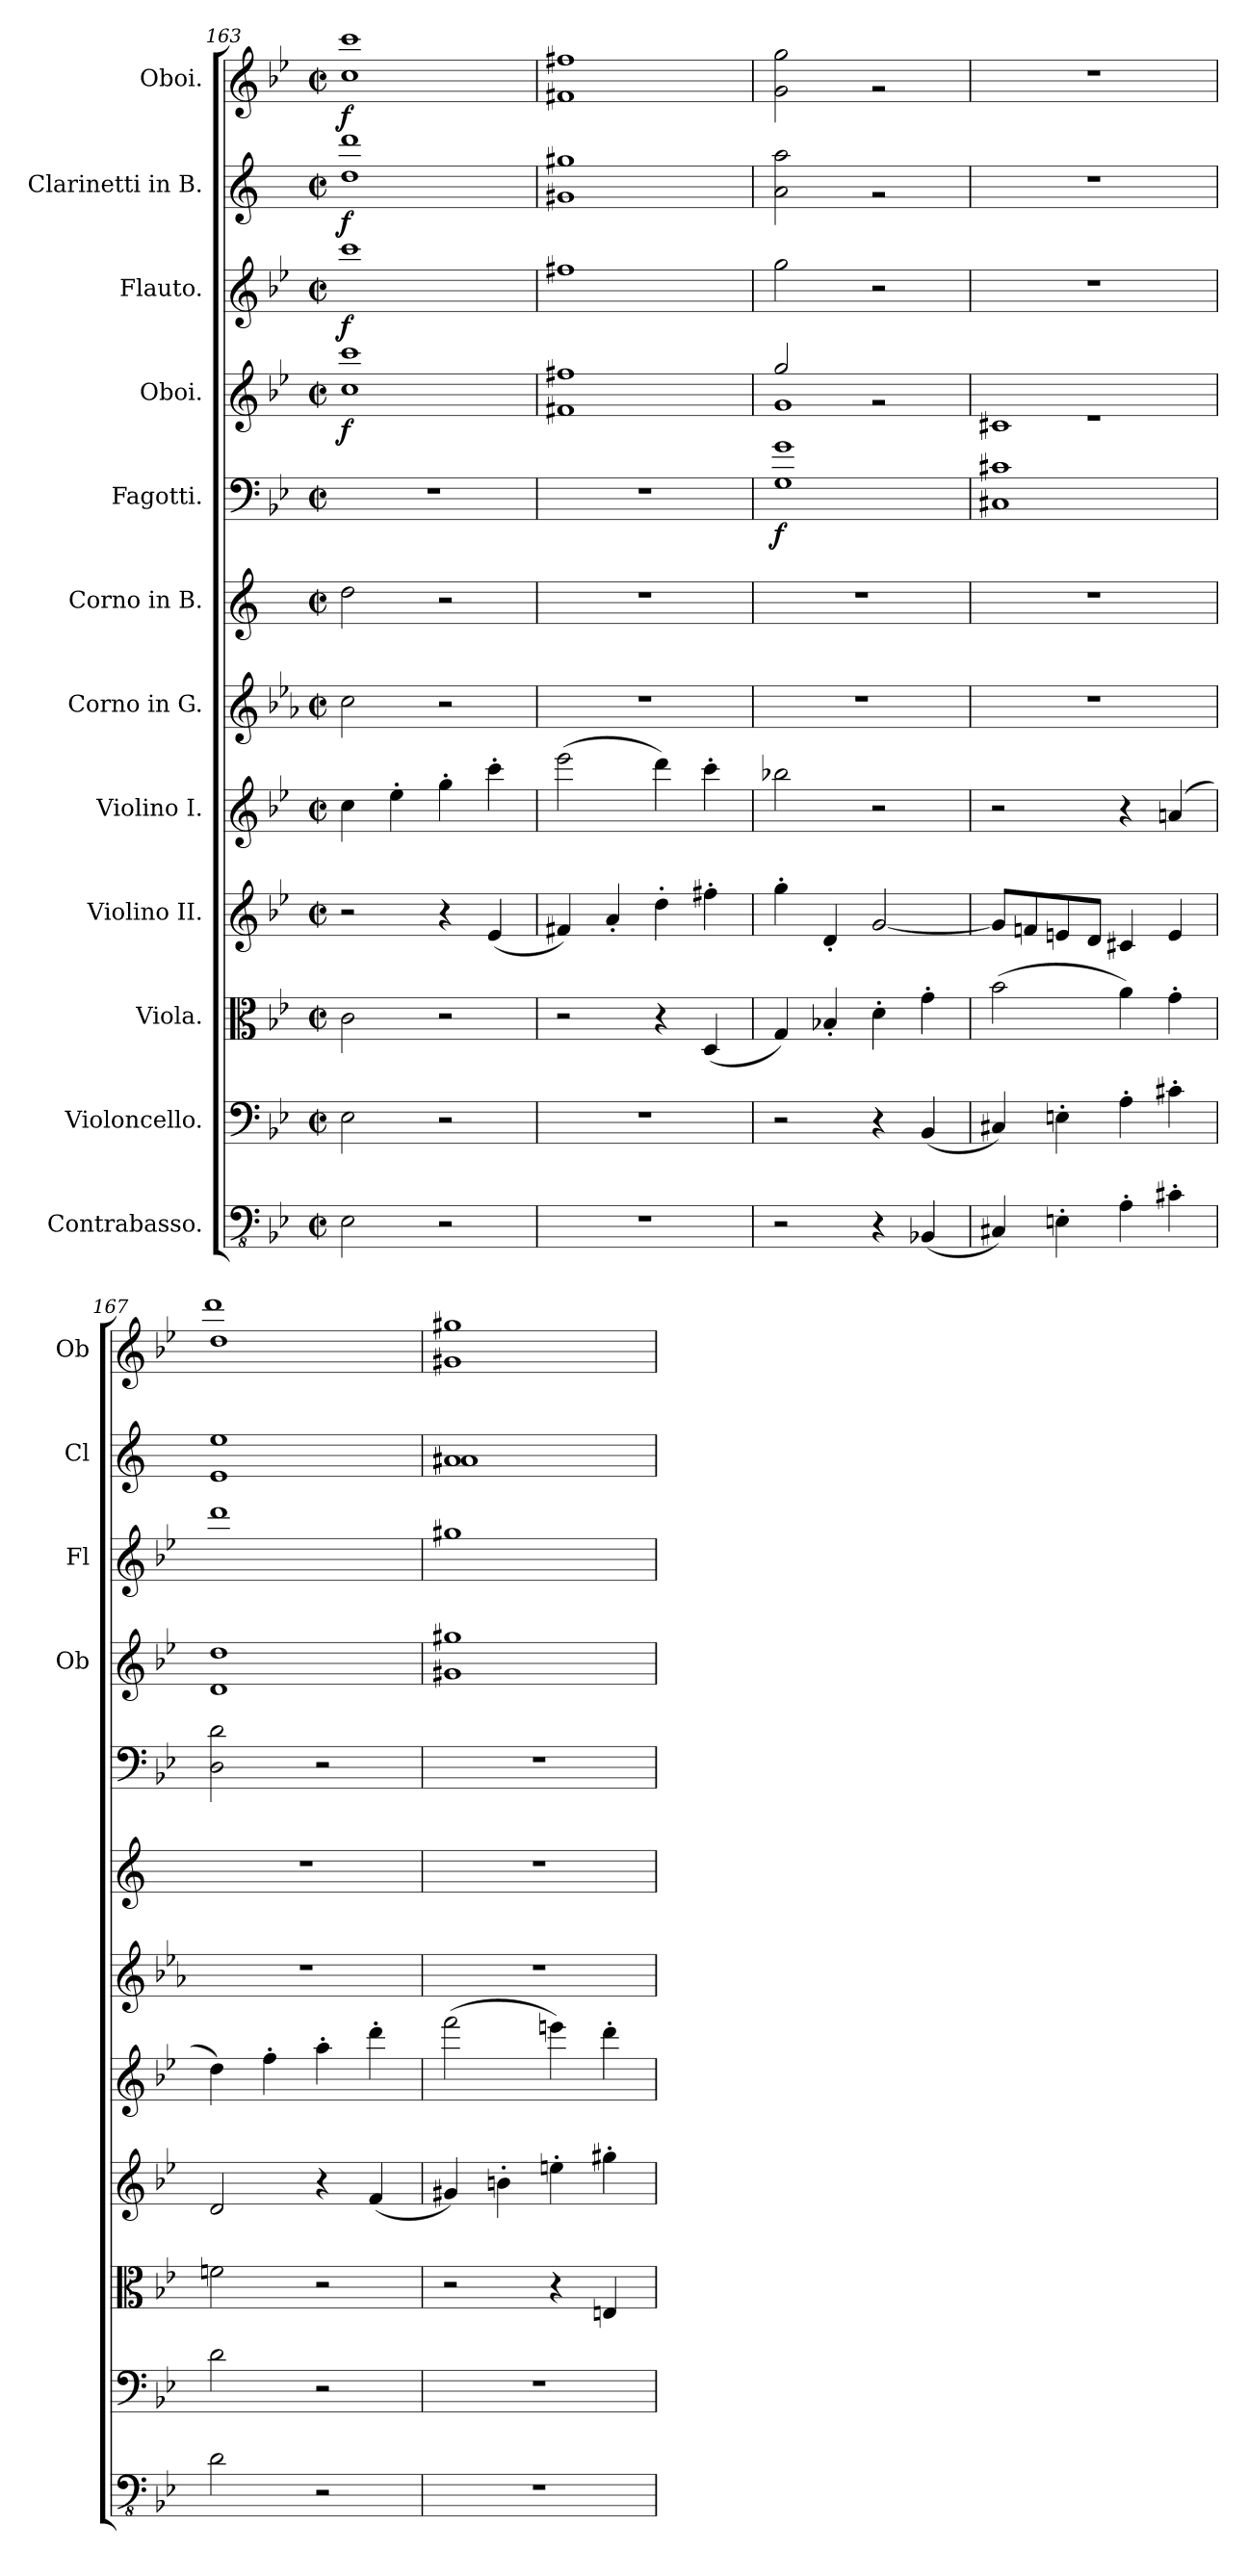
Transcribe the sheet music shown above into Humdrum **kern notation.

**kern	**kern	**kern	**kern	**kern	**kern	**kern	**kern	**dynam	**kern	**dynam	**kern	**dynam	**kern	**dynam	**kern	**dynam
*part12	*part11	*part10	*part9	*part8	*part7	*part6	*part5	*part5	*part4	*part4	*part3	*part3	*part2	*part2	*part1	*part1
*staff12	*staff11	*staff10	*staff9	*staff8	*staff7	*staff6	*staff5	*staff5	*staff4	*staff4	*staff3	*staff3	*staff2	*staff2	*staff1	*staff1
*I"Contrabasso.	*I"Violoncello.	*I"Viola.	*I"Violino II.	*I"Violino I.	*I"Corno in G.	*I"Corno in B.	*I"Fagotti.	*	*I"Oboi.	*	*I"Flauto.	*	*I"Clarinetti in B.	*	*I"Oboi.	*
*	*	*	*	*	*	*	*	*	*I'Ob	*	*I'Fl	*	*I'Cl	*	*I'Ob	*
*clefFv4	*clefF4	*clefC3	*clefG2	*clefG2	*clefG2	*clefG2	*clefF4	*	*clefG2	*	*clefG2	*	*clefG2	*	*clefG2	*
*	*	*	*	*	*ITrd3c5	*ITrd1c2	*	*	*	*	*	*	*ITrd1c2	*	*	*
*k[b-e-]	*k[b-e-]	*k[b-e-]	*k[b-e-]	*k[b-e-]	*k[b-e-]	*k[b-e-]	*k[b-e-]	*	*k[b-e-]	*	*k[b-e-]	*	*k[b-e-]	*	*k[b-e-]	*
*M2/2	*M2/2	*M2/2	*M2/2	*M2/2	*M2/2	*M2/2	*M2/2	*	*M2/2	*	*M2/2	*	*M2/2	*	*M2/2	*
*met(c|)	*met(c|)	*met(c|)	*met(c|)	*met(c|)	*met(c|)	*met(c|)	*met(c|)	*	*met(c|)	*	*met(c|)	*	*met(c|)	*	*met(c|)	*
=163	=163	=163	=163	=163	=163	=163	=163	=163	=163	=163	=163	=163	=163	=163	=163	=163
!	!	!	!	!	!	!	!	!	!	!LO:DY:b	!	!LO:DY:b	!	!LO:DY:b	!	!LO:DY:b
2EE-\	2E-\	2c\	2r	4cc\	2g\	2cc\	1r	.	1cc 1ccc	f	1ccc	f	1cc 1ccc	f	1cc 1ccc	f
.	.	.	.	4ee-'\	.	.	.	.	.	.	.	.	.	.	.	.
2r	2r	2r	4r	4gg'\	2r	2r	.	.	.	.	.	.	.	.	.	.
.	.	.	(<4e-/	4ccc'\	.	.	.	.	.	.	.	.	.	.	.	.
=164	=164	=164	=164	=164	=164	=164	=164	=164	=164	=164	=164	=164	=164	=164	=164	=164
1r	1r	2r	4f#X/)	(>2eee-\	1r	1r	1r	.	1f#X 1ff#X	.	1ff#X	.	1f#X 1ff#X	.	1f#X 1ff#X	.
.	.	.	4a'/	.	.	.	.	.	.	.	.	.	.	.	.	.
.	.	4r	4dd'\	4ddd\)	.	.	.	.	.	.	.	.	.	.	.	.
.	.	(<4D/	4ff#X'\	4ccc'\	.	.	.	.	.	.	.	.	.	.	.	.
=165	=165	=165	=165	=165	=165	=165	=165	=165	=165	=165	=165	=165	=165	=165	=165	=165
*	*	*	*	*	*	*	*	*	*^	*	*	*	*	*	*	*
!	!	!	!	!	!	!	!	!LO:DY:b	!	!	!	!	!	!	!	!	!
2r	2r	4G/)	4gg'\	2bb-X\	1r	1r	1G 1g	f	2gg/	1g	.	2gg\	.	2g\ 2gg\	.	2g\ 2gg\	.
.	.	4B-X'/	4d'/	.	.	.	.	.	.	.	.	.	.	.	.	.	.
4r	4r	4d'\	[2g/	2r	.	.	.	.	2rg	.	.	2r	.	2rg	.	2rg	.
(<4BBB-X/	(<4BB-/	4g'\	.	.	.	.	.	.	.	.	.	.	.	.	.	.	.
=166	=166	=166	=166	=166	=166	=166	=166	=166	=166	=166	=166	=166	=166	=166	=166	=166	=166
4CC#X/)	4C#X/)	(>2b-\	8g/L]	2r	1r	1r	1C#X 1c#X	.	1re	1c#X	.	1r	.	1r	.	1r	.
.	.	.	8fn/	.	.	.	.	.	.	.	.	.	.	.	.	.	.
4EEn'\	4En'\	.	8en/	.	.	.	.	.	.	.	.	.	.	.	.	.	.
.	.	.	8d/J	.	.	.	.	.	.	.	.	.	.	.	.	.	.
4AA'\	4A'\	4a\)	4c#X/	4r	.	.	.	.	.	.	.	.	.	.	.	.	.
4C#X'\	4c#X'\	4g'\	4e/	(<4an/	.	.	.	.	.	.	.	.	.	.	.	.	.
=167	=167	=167	=167	=167	=167	=167	=167	=167	=167	=167	=167	=167	=167	=167	=167	=167	=167
*	*	*	*	*	*	*	*	*	*	*	*	*	*	*^	*	*^	*
2D\	2d\	2fn\	2d/	4dd\)	1r	1r	2D\ 2d\	.	1dd	1d	.	1ddd	.	1dd	1d	.	1dd	1ddd	.
.	.	.	.	4ff'\	.	.	.	.	.	.	.	.	.	.	.	.	.	.	.
2r	2r	2r	4r	4aa'\	.	.	2r	.	.	.	.	.	.	.	.	.	.	.	.
.	.	.	(<4f/	4ddd'\	.	.	.	.	.	.	.	.	.	.	.	.	.	.	.
!!LO:PB:g=z	!!
=168	=168	=168	=168	=168	=168	=168	=168	=168	=168	=168	=168	=168	=168	=168	=168	=168	=168	=168	=168
1r	1r	2r	4g#X/)	(>2fff\	1r	1r	1r	.	1gg#X	1g#X	.	1gg#X	.	1g#X	1g#	.	1gg#X	1g#X	.
.	.	.	4bn'\	.	.	.	.	.	.	.	.	.	.	.	.	.	.	.	.
.	.	4r	4een'\	4eeen\)	.	.	.	.	.	.	.	.	.	.	.	.	.	.	.
.	.	4En/	4gg#X'\	4ddd'\	.	.	.	.	.	.	.	.	.	.	.	.	.	.	.
*	*	*	*	*	*	*	*	*	*	*	*	*	*	*v	*v	*	*	*	*
*	*	*	*	*	*	*	*	*	*v	*v	*	*	*	*	*	*v	*v	*
=	=	=	=	=	=	=	=	=	=	=	=	=	=	=	=	=
*-	*-	*-	*-	*-	*-	*-	*-	*-	*-	*-	*-	*-	*-	*-	*-	*-
